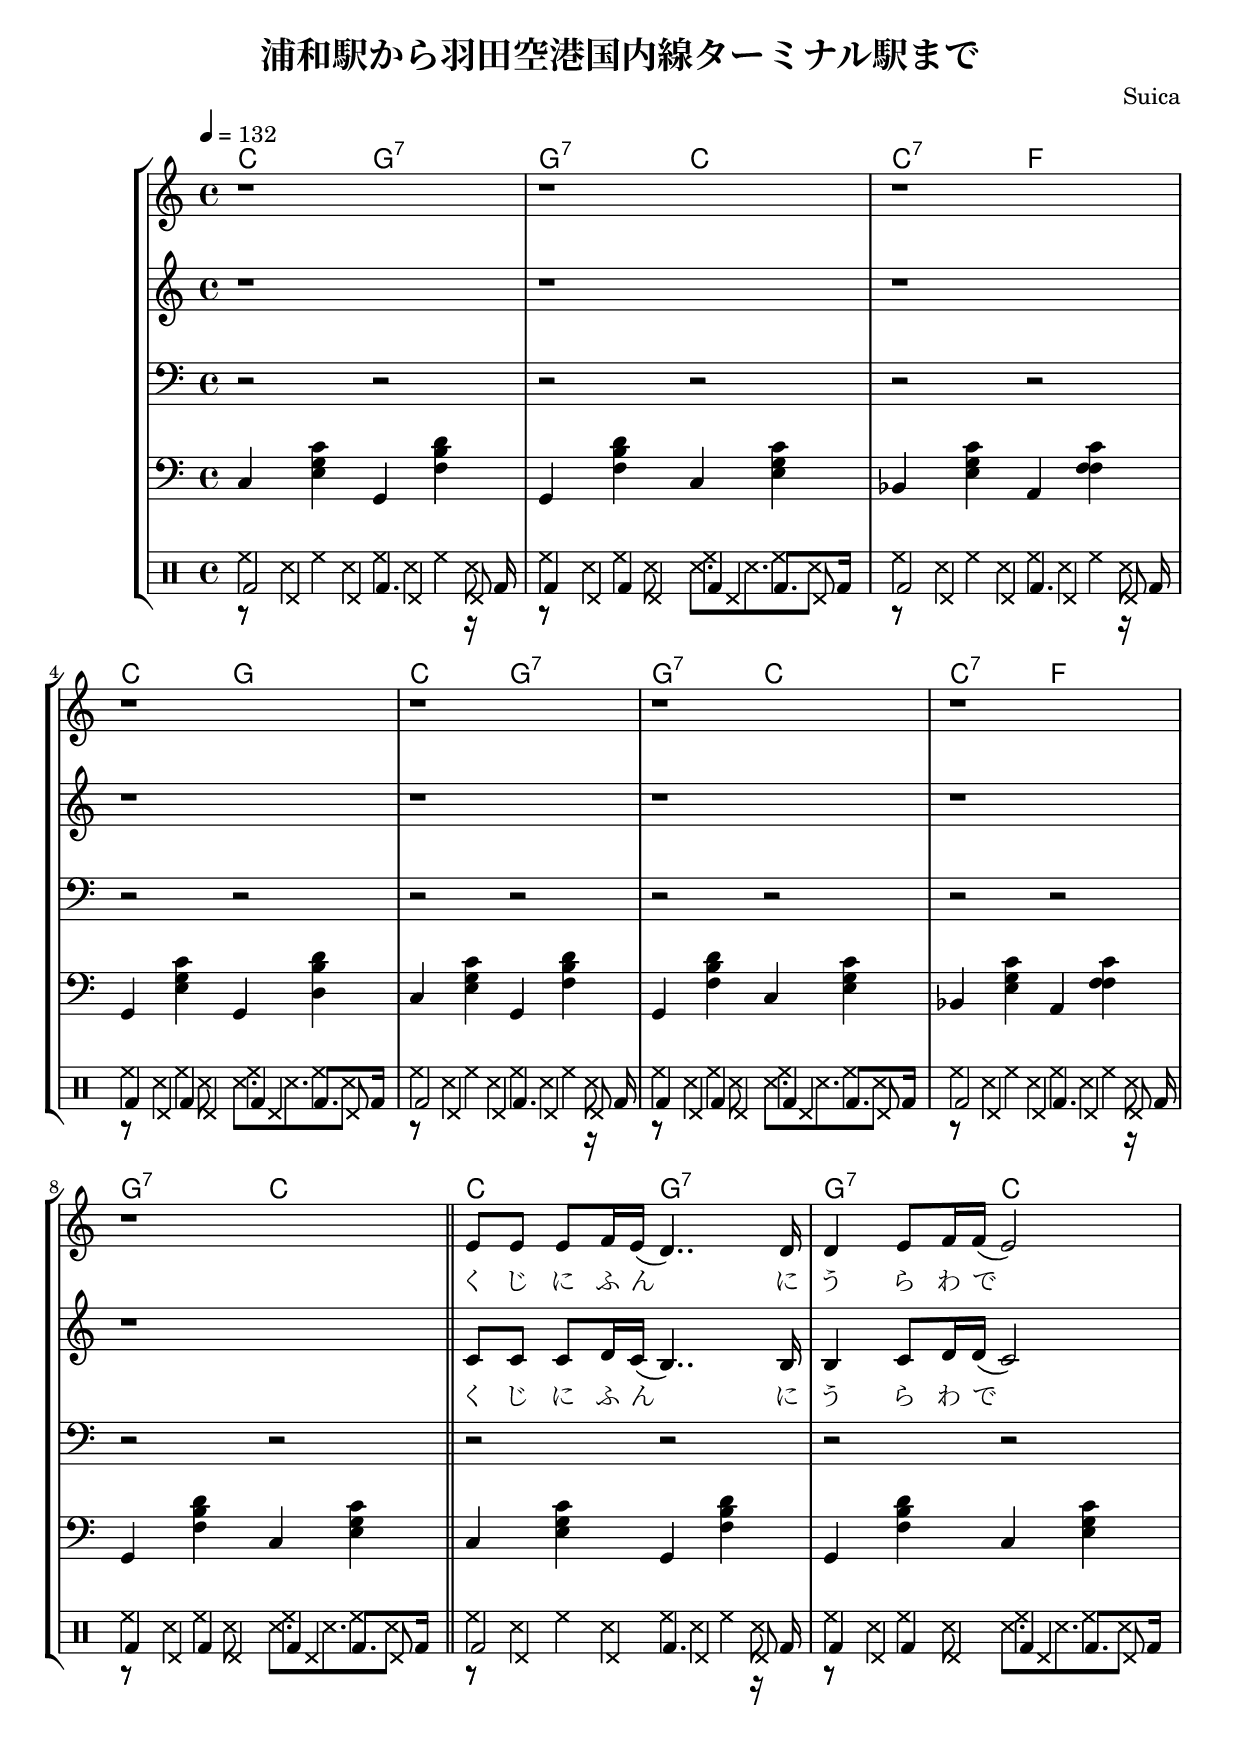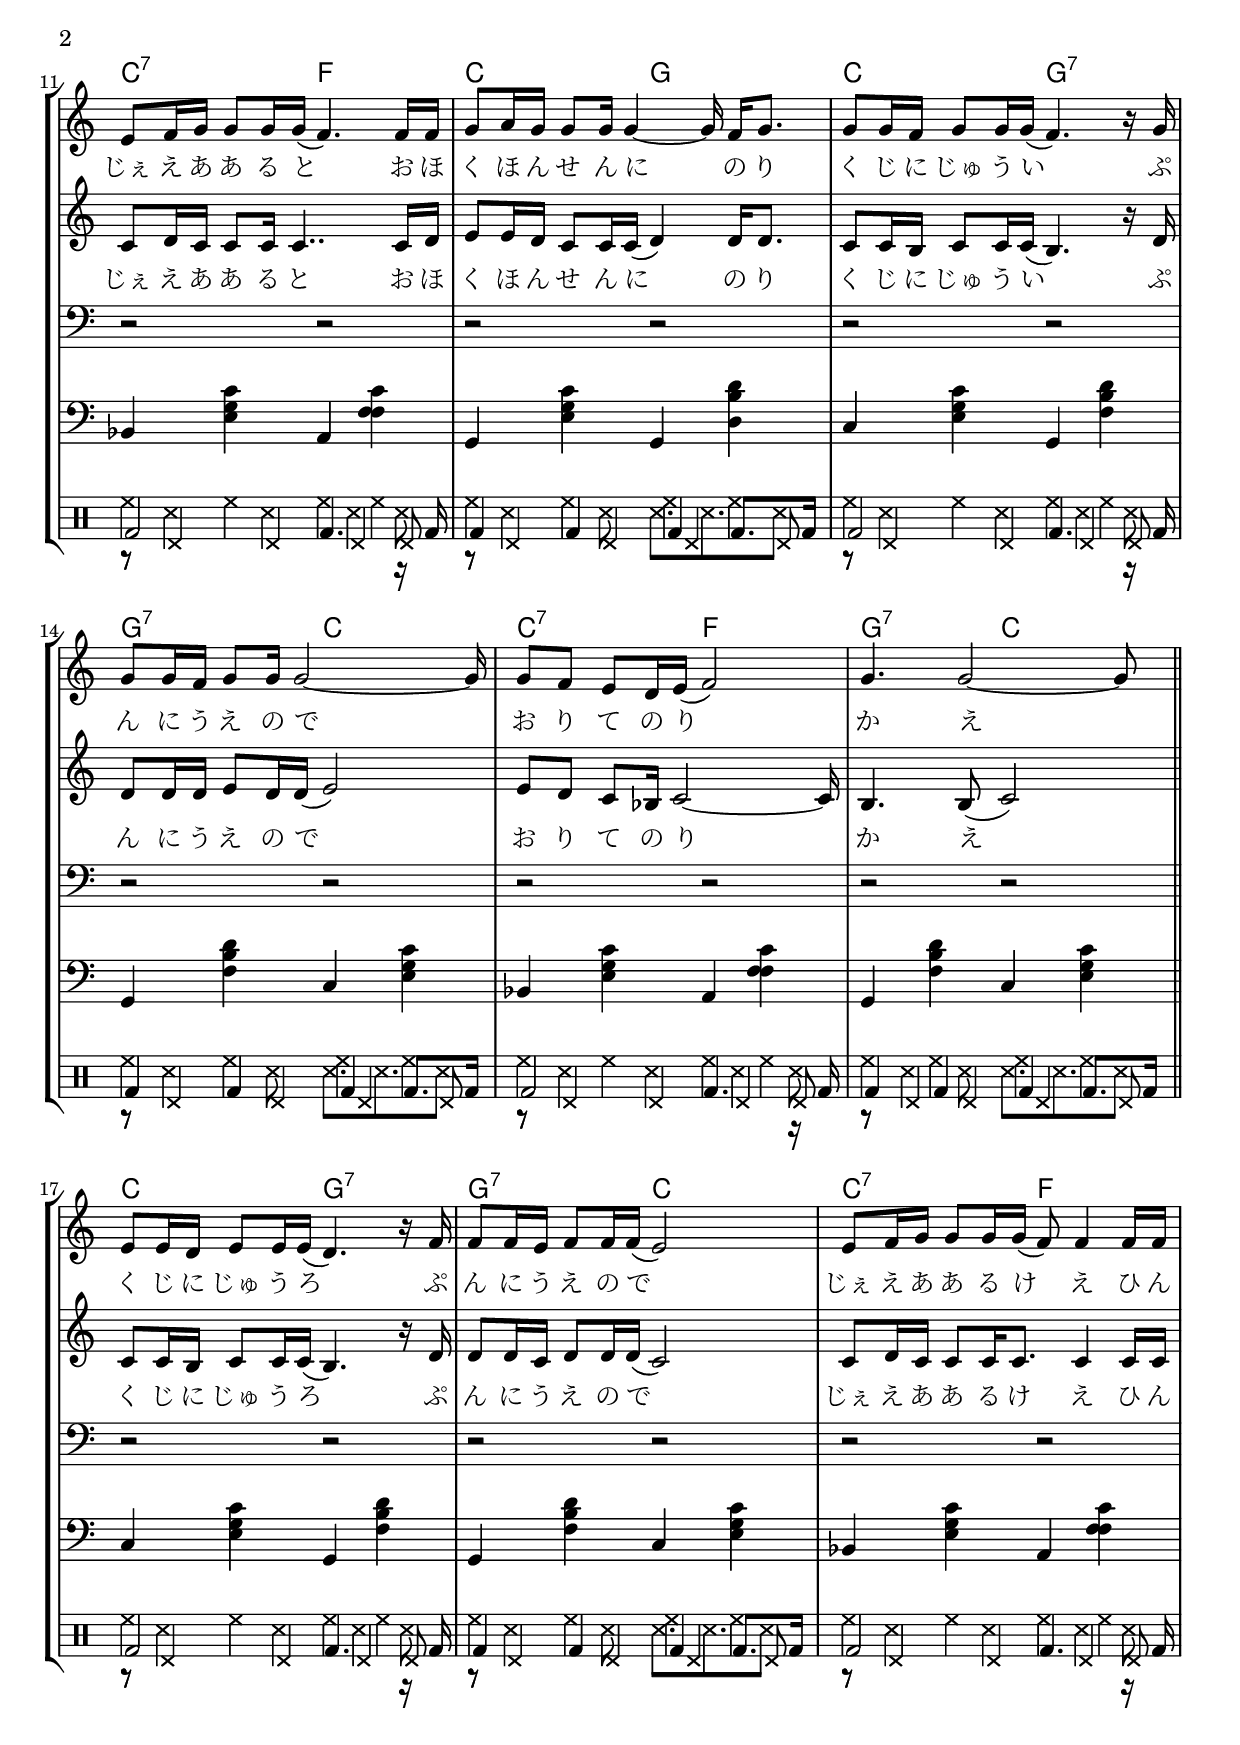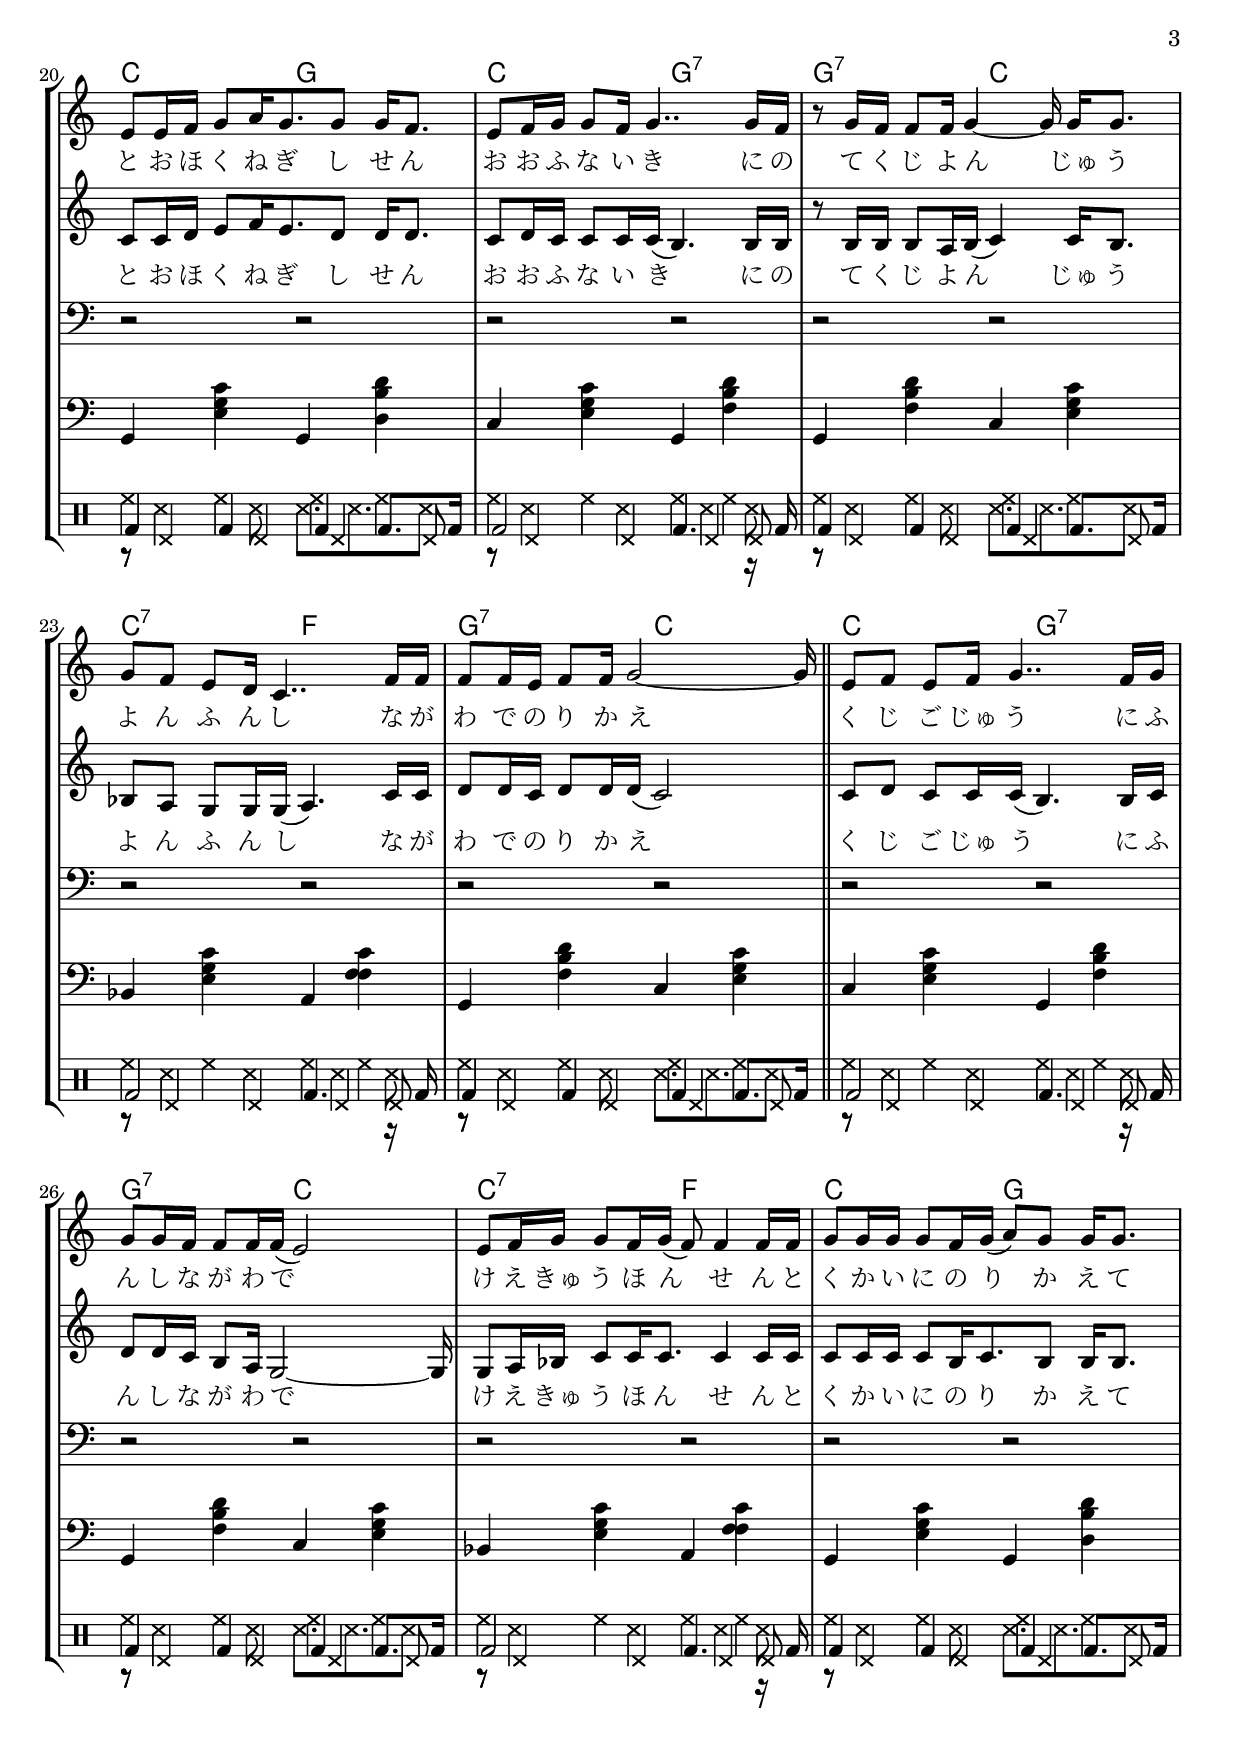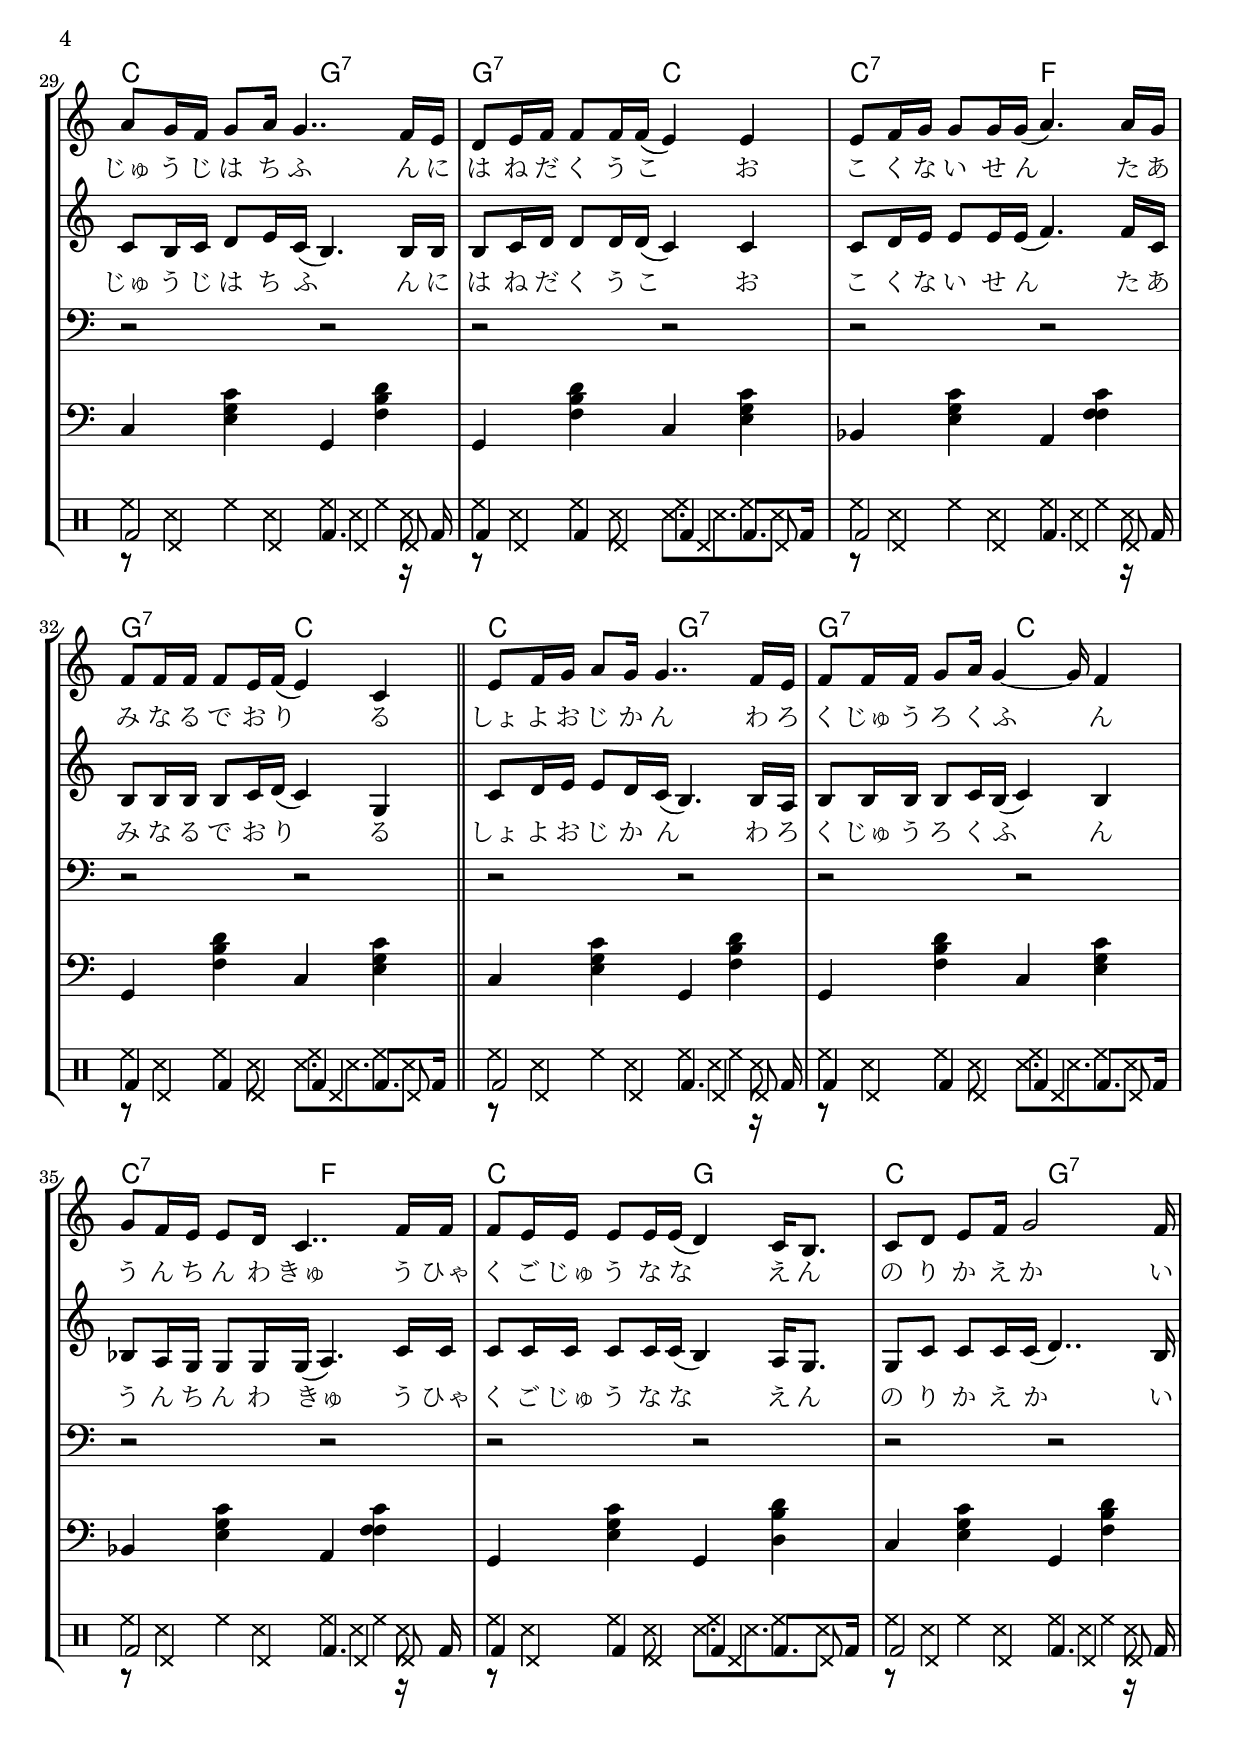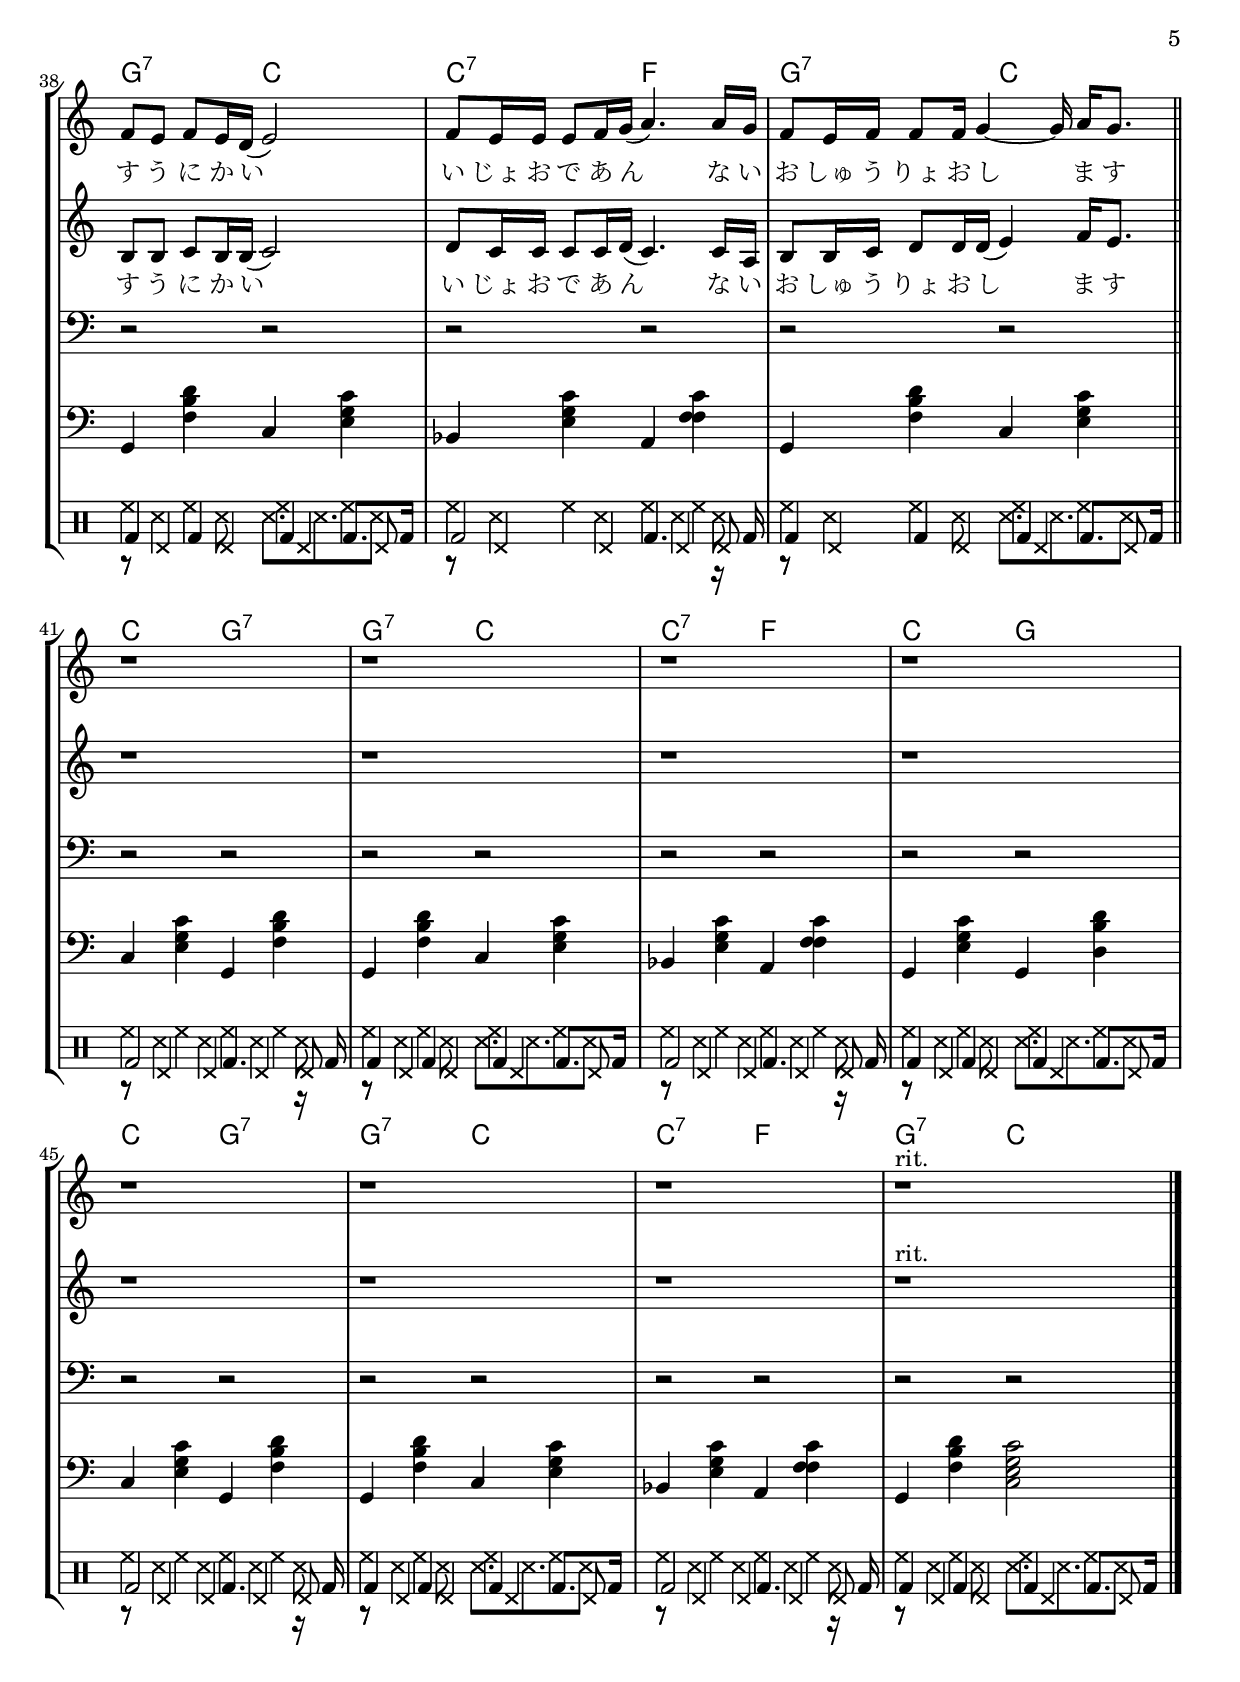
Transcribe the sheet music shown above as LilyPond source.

\version "2.12.1"

\header {
	title = \markup {浦和駅から羽田空港国内線ターミナル駅まで}
	composer = \markup \center-column {Suica}
}

harmony = \chordmode {
	c2 g:7 g:7 c c:7 f c g c g:7 g:7 c c:7 f g:7 c 

	c g:7 g:7 c c:7 f c g c g:7 g:7 c c:7 f g:7 c 

	c g:7 g:7 c c:7 f c g c g:7 g:7 c c:7 f g:7 c 

	c g:7 g:7 c c:7 f c g c g:7 g:7 c c:7 f g:7 c 

	c g:7 g:7 c c:7 f c g c g:7 g:7 c c:7 f g:7 c 

	c g:7 g:7 c c:7 f c g c g:7 g:7 c c:7 f g:7 c 
}

melody = {
	\key c \major
	\tempo 4 = 132
	r1 | r1 | r1 | r1 | r1 | r1 | r1 | r1   
	\set Staff.midiInstrument = #"fss0.42"
	e'8  e'8  e'8  f'16  e'16  (d'4..)  d'16 
	d'4  e'8  f'16  f'16  (e'2) 
	e'8  f'16  g'16  g'8  g'16  g'16  (f'4.)  f'16  f'16 
	g'8  a'16  g'16  g'8  g'16  g'4~g'16  f'16  g'8. 
	g'8  g'16  f'16  g'8  g'16  g'16  (f'4.)  r16  g'16 
	g'8  g'16  f'16  g'8  g'16  g'2~g'16 
	g'8  f'8  e'8  d'16  e'16  (f'2) 
	g'4.  g'2~g'8
	\set Staff.midiInstrument = #"fss0.29"
	e'8  e'16  d'16  e'8  e'16  e'16  (d'4.)  r16  f'16 
	f'8  f'16  e'16  f'8  f'16  f'16  (e'2) 
	e'8  f'16  g'16  g'8  g'16  g'16  (f'8)  f'4  f'16  f'16 
	e'8  e'16  f'16  g'8  a'16  g'8.  g'8  g'16  f'8. 
	e'8  f'16  g'16  g'8  f'16  g'4..  g'16  f'16 
	r8  g'16  f'16  f'8  f'16  g'4~g'16  g'16  g'8. 
	g'8  f'8  e'8  d'16  c'4..  f'16  f'16 
	f'8  f'16  e'16  f'8  f'16  g'2~g'16
	\set Staff.midiInstrument = #"fss0.35"
	e'8  f'8  e'8  f'16  g'4..  f'16  g'16 
	g'8  g'16  f'16  f'8  f'16  f'16  (e'2) 
	e'8  f'16  g'16  g'8  f'16  g'16  (f'8)  f'4  f'16  f'16 
	g'8  g'16  g'16  g'8  f'16  g'16  (a'8)  g'8  g'16  g'8. 
	a'8  g'16  f'16  g'8  a'16  g'4..  f'16  e'16 
	d'8  e'16  f'16  f'8  f'16  f'16  (e'4)  e'4 
	e'8  f'16  g'16  g'8  g'16  g'16  (a'4.)  a'16  g'16 
	f'8  f'16  f'16  f'8  e'16  f'16  (e'4)  c'4
	\set Staff.midiInstrument = #"mmi0.48"
	e'8  f'16  g'16  a'8  g'16  g'4..  f'16  e'16 
	f'8  f'16  f'16  g'8  a'16  g'4~g'16  f'4 
	g'8  f'16  e'16  e'8  d'16  c'4..  f'16  f'16 
	f'8  e'16  e'16  e'8  e'16  e'16  (d'4)  c'16  b8. 
	c'8  d'8  e'8  f'16  g'2  f'16 
	f'8  e'8  f'8  e'16  d'16  (e'2) 
	f'8  e'16  e'16  e'8  f'16  g'16  (a'4.)  a'16  g'16 
	f'8  e'16  f'16  f'8  f'16  g'4~g'16  a'16  g'8.
	r1 | r1 | r1 | r1 | r1 | r1 | r1 | r1^"rit." \bar "|."
}

words = \lyricmode {
	
	く  じ  に  ふ  ん  に  う  ら  わ  で  じぇ  え  あ  あ  る  と  お  ほ  く  ほ  ん  せ  ん  に  の  り  く  じ  に  じゅ  う  い  ぷ  ん  に  う  え  の  で  お  り  て  の  り  か  え  
	く  じ  に  じゅ  う  ろ  ぷ  ん  に  う  え  の  で  じぇ  え  あ  あ  る  け  え  ひ  ん  と  お  ほ  く  ね  ぎ  し  せ  ん  お  お  ふ  な  い  き  に  の  て  く  じ  よ  ん  じゅ  う  よ  ん  ふ  ん  し  な  が  わ  で  の  り  か  え  
	く  じ  ご  じゅ  う  に  ふ  ん  し  な  が  わ  で  け  え  きゅ  う  ほ  ん  せ  ん  と  く  か  い  に  の  り  か  え  て  じゅ  う  じ  は  ち  ふ  ん  に  は  ね  だ  く  う  こ  お  こ  く  な  い  せ  ん  た  あ  み  な  る  で  お  り  る  
	しょ  よ  お  じ  か  ん  わ  ろ  く  じゅ  う  ろ  く  ふ  ん  う  ん  ち  ん  わ  きゅ  う  ひゃ  く  ご  じゅ  う  な  な  え  ん  の  り  か  え  か  い  す  う  に  か  い  い  じょ  お  で  あ  ん  な  い  お  しゅ  う  りょ  お  し  ま  す  
	
}

secondmelody = {
	\key c \major
	\tempo 4 = 132
	r1 | r1 | r1 | r1 | r1 | r1 | r1 | r1   
	\set Staff.midiInstrument = #"mmi0.48"
	c'8  c'8  c'8  d'16  c'16  (b4..)  b16 
	b4  c'8  d'16  d'16  (c'2) 
	c'8  d'16  c'16  c'8  c'16  c'4..  c'16  d'16 
	e'8  e'16  d'16  c'8  c'16  c'16  (d'4)  d'16  d'8. 
	c'8  c'16  b16  c'8  c'16  c'16  (b4.)  r16  d'16 
	d'8  d'16  d'16  e'8  d'16  d'16  (e'2) 
	e'8  d'8  c'8  bes16  c'2~c'16 
	b4.  b8  (c'2)
	\set Staff.midiInstrument = #"mmi0.38"
	c'8  c'16  b16  c'8  c'16  c'16  (b4.)  r16  d'16 
	d'8  d'16  c'16  d'8  d'16  d'16  (c'2) 
	c'8  d'16  c'16  c'8  c'16  c'8.  c'4  c'16  c'16 
	c'8  c'16  d'16  e'8  f'16  e'8.  d'8  d'16  d'8. 
	c'8  d'16  c'16  c'8  c'16  c'16  (b4.)  b16  b16 
	r8  b16  b16  b8  a16  b16  (c'4)  c'16  b8. 
	bes8  a8  g8  g16  g16  (a4.)  c'16  c'16 
	d'8  d'16  c'16  d'8  d'16  d'16  (c'2)
	\set Staff.midiInstrument = #"fss0.32"
	c'8  d'8  c'8  c'16  c'16  (b4.)  b16  c'16 
	d'8  d'16  c'16  b8  a16  g2~g16 
	g8  a16  bes16  c'8  c'16  c'8.  c'4  c'16  c'16 
	c'8  c'16  c'16  c'8  b16  c'8.  b8  b16  b8. 
	c'8  b16  c'16  d'8  e'16  c'16  (b4.)  b16  b16 
	b8  c'16  d'16  d'8  d'16  d'16  (c'4)  c'4 
	c'8  d'16  e'16  e'8  e'16  e'16  (f'4.)  f'16  c'16 
	b8  b16  b16  b8  c'16  d'16  (c'4)  g4
	\set Staff.midiInstrument = #"fss0.35"
	c'8  d'16  e'16  e'8  d'16  c'16  (b4.)  b16  a16 
	b8  b16  b16  b8  c'16  b16  (c'4)  b4 
	bes8  a16  g16  g8  g16  g16  (a4.)  c'16  c'16 
	c'8  c'16  c'16  c'8  c'16  c'16  (b4)  a16  g8. 
	g8  c'8  c'8  c'16  c'16  (d'4..)  b16 
	b8  b8  c'8  b16  b16  (c'2) 
	d'8  c'16  c'16  c'8  c'16  d'16  (c'4.)  c'16  a16 
	b8  b16  c'16  d'8  d'16  d'16  (e'4)  f'16  e'8.
	r1 | r1 | r1 | r1 | r1 | r1 | r1 | r1^"rit." \bar "|."
}

secondwords = \lyricmode {
	
	く  じ  に  ふ  ん  に  う  ら  わ  で  じぇ  え  あ  あ  る  と  お  ほ  く  ほ  ん  せ  ん  に  の  り  く  じ  に  じゅ  う  い  ぷ  ん  に  う  え  の  で  お  り  て  の  り  か  え  
	く  じ  に  じゅ  う  ろ  ぷ  ん  に  う  え  の  で  じぇ  え  あ  あ  る  け  え  ひ  ん  と  お  ほ  く  ね  ぎ  し  せ  ん  お  お  ふ  な  い  き  に  の  て  く  じ  よ  ん  じゅ  う  よ  ん  ふ  ん  し  な  が  わ  で  の  り  か  え  
	く  じ  ご  じゅ  う  に  ふ  ん  し  な  が  わ  で  け  え  きゅ  う  ほ  ん  せ  ん  と  く  か  い  に  の  り  か  え  て  じゅ  う  じ  は  ち  ふ  ん  に  は  ね  だ  く  う  こ  お  こ  く  な  い  せ  ん  た  あ  み  な  る  で  お  り  る  
	しょ  よ  お  じ  か  ん  わ  ろ  く  じゅ  う  ろ  く  ふ  ん  う  ん  ち  ん  わ  きゅ  う  ひゃ  く  ご  じゅ  う  な  な  え  ん  の  り  か  え  か  い  す  う  に  か  い  い  じょ  お  で  あ  ん  な  い  お  しゅ  う  りょ  お  し  ま  す  
	
}

tempochange = {
	\tempo 4 = 132
	r1 | r1 | r1 | r1 | r1 | r1 | r1 | r1 \bar "||"
	\tempo 4 = 132
	r1 | r1 | r1 | r1 | r1 | r1 | r1 | r1 \bar "||"
	\tempo 4 = 132
	r1 | r1 | r1 | r1 | r1 | r1 | r1 | r1 \bar "||"
	\tempo 4 = 132
	r1 | r1 | r1 | r1 | r1 | r1 | r1 | r1 \bar "||"
	\tempo 4 = 132
	r1 | r1 | r1 | r1 | r1 | r1 | r1 | r1 \bar "||"
	\tempo 4 = 132
	r1 | r1 | r1 | r1 | r1 | r1 | r1 | \tempo 4 = 99 r2 \tempo 4 = 88 r2 \bar "|."
}

mainacc = {
	\clef bass
	\set Staff.midiInstrument = #"Violin"
	\key c \major
	\tempo 4 = 132
	r2
	r2
	r2
	r2
	r2
	r2
	r2
	r2
	r2
	r2
	r2
	r2
	r2
	r2
	r2
	r2
	\bar "||"

	\set Staff.midiInstrument = #"Violin"
	r2
	r2
	r2
	r2
	r2
	r2
	r2
	r2
	r2
	r2
	r2
	r2
	r2
	r2
	r2
	r2
	\bar "||"

	\set Staff.midiInstrument = #"Clarinet"
	r2
	r2
	r2
	r2
	r2
	r2
	r2
	r2
	r2
	r2
	r2
	r2
	r2
	r2
	r2
	r2
	\bar "||"

	\set Staff.midiInstrument = #"Clarinet"
	r2
	r2
	r2
	r2
	r2
	r2
	r2
	r2
	r2
	r2
	r2
	r2
	r2
	r2
	r2
	r2
	\bar "||"

	\set Staff.midiInstrument = #"Cello"
	r2
	r2
	r2
	r2
	r2
	r2
	r2
	r2
	r2
	r2
	r2
	r2
	r2
	r2
	r2
	r2
	\bar "||"

	\set Staff.midiInstrument = #"Cello"
	r2
	r2
	r2
	r2
	r2
	r2
	r2
	r2
	r2
	r2
	r2
	r2
	r2
	r2
	r2
	r2
	\bar "|."
}

subacc = {
	\clef bass
	\set Staff.midiInstrument = #"Synth Bass 1"
	\key c \major
	\tempo 4 = 132
	c4 <e g c'>4
	g,4 <f b d'>4
	g,4 <f b d'>4
	c4 <e g c'>4
	bes,4 <e g c'>4
	a,4 <f f c'>4
	g,4 <e g c'>4
	g,4 <d b d'>4
	c4 <e g c'>4
	g,4 <f b d'>4
	g,4 <f b d'>4
	c4 <e g c'>4
	bes,4 <e g c'>4
	a,4 <f f c'>4
	g,4 <f b d'>4
	c4 <e g c'>4
	\bar "||"

	\set Staff.midiInstrument = #"Synth Bass 1"
	c4 <e g c'>4
	g,4 <f b d'>4
	g,4 <f b d'>4
	c4 <e g c'>4
	bes,4 <e g c'>4
	a,4 <f f c'>4
	g,4 <e g c'>4
	g,4 <d b d'>4
	c4 <e g c'>4
	g,4 <f b d'>4
	g,4 <f b d'>4
	c4 <e g c'>4
	bes,4 <e g c'>4
	a,4 <f f c'>4
	g,4 <f b d'>4
	c4 <e g c'>4
	\bar "||"

	\set Staff.midiInstrument = #"Synth Bass 1"
	c4 <e g c'>4
	g,4 <f b d'>4
	g,4 <f b d'>4
	c4 <e g c'>4
	bes,4 <e g c'>4
	a,4 <f f c'>4
	g,4 <e g c'>4
	g,4 <d b d'>4
	c4 <e g c'>4
	g,4 <f b d'>4
	g,4 <f b d'>4
	c4 <e g c'>4
	bes,4 <e g c'>4
	a,4 <f f c'>4
	g,4 <f b d'>4
	c4 <e g c'>4
	\bar "||"

	\set Staff.midiInstrument = #"Synth Bass 1"
	c4 <e g c'>4
	g,4 <f b d'>4
	g,4 <f b d'>4
	c4 <e g c'>4
	bes,4 <e g c'>4
	a,4 <f f c'>4
	g,4 <e g c'>4
	g,4 <d b d'>4
	c4 <e g c'>4
	g,4 <f b d'>4
	g,4 <f b d'>4
	c4 <e g c'>4
	bes,4 <e g c'>4
	a,4 <f f c'>4
	g,4 <f b d'>4
	c4 <e g c'>4
	\bar "||"

	\set Staff.midiInstrument = #"Synth Bass 1"
	c4 <e g c'>4
	g,4 <f b d'>4
	g,4 <f b d'>4
	c4 <e g c'>4
	bes,4 <e g c'>4
	a,4 <f f c'>4
	g,4 <e g c'>4
	g,4 <d b d'>4
	c4 <e g c'>4
	g,4 <f b d'>4
	g,4 <f b d'>4
	c4 <e g c'>4
	bes,4 <e g c'>4
	a,4 <f f c'>4
	g,4 <f b d'>4
	c4 <e g c'>4
	\bar "||"

	\set Staff.midiInstrument = #"Synth Bass 1"
	c4 <e g c'>4
	g,4 <f b d'>4
	g,4 <f b d'>4
	c4 <e g c'>4
	bes,4 <e g c'>4
	a,4 <f f c'>4
	g,4 <e g c'>4
	g,4 <d b d'>4
	c4 <e g c'>4
	g,4 <f b d'>4
	g,4 <f b d'>4
	c4 <e g c'>4
	bes,4 <e g c'>4
	a,4 <f f c'>4
	g,4 <f b d'>4
	<c e g c'>2
	\bar "|."
}

percA = {
	\drummode {
	hh4 hh4 hh4 hh4  |hh4 hh4 hh4 hh4  |hh4 hh4 hh4 hh4  |hh4 hh4 hh4 hh4  |hh4 hh4 hh4 hh4  |hh4 hh4 hh4 hh4  |hh4 hh4 hh4 hh4  |hh4 hh4 hh4 hh4  \bar "||"
	hh4 hh4 hh4 hh4  |hh4 hh4 hh4 hh4  |hh4 hh4 hh4 hh4  |hh4 hh4 hh4 hh4  |hh4 hh4 hh4 hh4  |hh4 hh4 hh4 hh4  |hh4 hh4 hh4 hh4  |hh4 hh4 hh4 hh4  \bar "||"
	hh4 hh4 hh4 hh4  |hh4 hh4 hh4 hh4  |hh4 hh4 hh4 hh4  |hh4 hh4 hh4 hh4  |hh4 hh4 hh4 hh4  |hh4 hh4 hh4 hh4  |hh4 hh4 hh4 hh4  |hh4 hh4 hh4 hh4  \bar "||"
	hh4 hh4 hh4 hh4  |hh4 hh4 hh4 hh4  |hh4 hh4 hh4 hh4  |hh4 hh4 hh4 hh4  |hh4 hh4 hh4 hh4  |hh4 hh4 hh4 hh4  |hh4 hh4 hh4 hh4  |hh4 hh4 hh4 hh4  \bar "||"
	hh4 hh4 hh4 hh4  |hh4 hh4 hh4 hh4  |hh4 hh4 hh4 hh4  |hh4 hh4 hh4 hh4  |hh4 hh4 hh4 hh4  |hh4 hh4 hh4 hh4  |hh4 hh4 hh4 hh4  |hh4 hh4 hh4 hh4  \bar "||"
	hh4 hh4 hh4 hh4  |hh4 hh4 hh4 hh4  |hh4 hh4 hh4 hh4  |hh4 hh4 hh4 hh4  |hh4 hh4 hh4 hh4  |hh4 hh4 hh4 hh4  |hh4 hh4 hh4 hh4  |hh4 hh4 hh4 hh4  \bar "|."
	}
}

percB = {
	\drummode {
	r8 ss4 ss4 ss4 ss8  |r8 ss4 ss8 ss8. ss8. ss8  |r8 ss4 ss4 ss4 ss8  |r8 ss4 ss8 ss8. ss8. ss8  |r8 ss4 ss4 ss4 ss8  |r8 ss4 ss8 ss8. ss8. ss8  |r8 ss4 ss4 ss4 ss8  |r8 ss4 ss8 ss8. ss8. ss8  \bar "||"
	r8 ss4 ss4 ss4 ss8  |r8 ss4 ss8 ss8. ss8. ss8  |r8 ss4 ss4 ss4 ss8  |r8 ss4 ss8 ss8. ss8. ss8  |r8 ss4 ss4 ss4 ss8  |r8 ss4 ss8 ss8. ss8. ss8  |r8 ss4 ss4 ss4 ss8  |r8 ss4 ss8 ss8. ss8. ss8  \bar "||"
	r8 ss4 ss4 ss4 ss8  |r8 ss4 ss8 ss8. ss8. ss8  |r8 ss4 ss4 ss4 ss8  |r8 ss4 ss8 ss8. ss8. ss8  |r8 ss4 ss4 ss4 ss8  |r8 ss4 ss8 ss8. ss8. ss8  |r8 ss4 ss4 ss4 ss8  |r8 ss4 ss8 ss8. ss8. ss8  \bar "||"
	r8 ss4 ss4 ss4 ss8  |r8 ss4 ss8 ss8. ss8. ss8  |r8 ss4 ss4 ss4 ss8  |r8 ss4 ss8 ss8. ss8. ss8  |r8 ss4 ss4 ss4 ss8  |r8 ss4 ss8 ss8. ss8. ss8  |r8 ss4 ss4 ss4 ss8  |r8 ss4 ss8 ss8. ss8. ss8  \bar "||"
	r8 ss4 ss4 ss4 ss8  |r8 ss4 ss8 ss8. ss8. ss8  |r8 ss4 ss4 ss4 ss8  |r8 ss4 ss8 ss8. ss8. ss8  |r8 ss4 ss4 ss4 ss8  |r8 ss4 ss8 ss8. ss8. ss8  |r8 ss4 ss4 ss4 ss8  |r8 ss4 ss8 ss8. ss8. ss8  \bar "||"
	r8 ss4 ss4 ss4 ss8  |r8 ss4 ss8 ss8. ss8. ss8  |r8 ss4 ss4 ss4 ss8  |r8 ss4 ss8 ss8. ss8. ss8  |r8 ss4 ss4 ss4 ss8  |r8 ss4 ss8 ss8. ss8. ss8  |r8 ss4 ss4 ss4 ss8  |r8 ss4 ss8 ss8. ss8. ss8  \bar "|."
	}
}

percC = {
	\drummode {
	r8 hhp4 hhp4 hhp4 hhp8  |r8 hhp4 hhp4 hhp4 hhp8  |r8 hhp4 hhp4 hhp4 hhp8  |r8 hhp4 hhp4 hhp4 hhp8  |r8 hhp4 hhp4 hhp4 hhp8  |r8 hhp4 hhp4 hhp4 hhp8  |r8 hhp4 hhp4 hhp4 hhp8  |r8 hhp4 hhp4 hhp4 hhp8  \bar "||"
	r8 hhp4 hhp4 hhp4 hhp8  |r8 hhp4 hhp4 hhp4 hhp8  |r8 hhp4 hhp4 hhp4 hhp8  |r8 hhp4 hhp4 hhp4 hhp8  |r8 hhp4 hhp4 hhp4 hhp8  |r8 hhp4 hhp4 hhp4 hhp8  |r8 hhp4 hhp4 hhp4 hhp8  |r8 hhp4 hhp4 hhp4 hhp8  \bar "||"
	r8 hhp4 hhp4 hhp4 hhp8  |r8 hhp4 hhp4 hhp4 hhp8  |r8 hhp4 hhp4 hhp4 hhp8  |r8 hhp4 hhp4 hhp4 hhp8  |r8 hhp4 hhp4 hhp4 hhp8  |r8 hhp4 hhp4 hhp4 hhp8  |r8 hhp4 hhp4 hhp4 hhp8  |r8 hhp4 hhp4 hhp4 hhp8  \bar "||"
	r8 hhp4 hhp4 hhp4 hhp8  |r8 hhp4 hhp4 hhp4 hhp8  |r8 hhp4 hhp4 hhp4 hhp8  |r8 hhp4 hhp4 hhp4 hhp8  |r8 hhp4 hhp4 hhp4 hhp8  |r8 hhp4 hhp4 hhp4 hhp8  |r8 hhp4 hhp4 hhp4 hhp8  |r8 hhp4 hhp4 hhp4 hhp8  \bar "||"
	r8 hhp4 hhp4 hhp4 hhp8  |r8 hhp4 hhp4 hhp4 hhp8  |r8 hhp4 hhp4 hhp4 hhp8  |r8 hhp4 hhp4 hhp4 hhp8  |r8 hhp4 hhp4 hhp4 hhp8  |r8 hhp4 hhp4 hhp4 hhp8  |r8 hhp4 hhp4 hhp4 hhp8  |r8 hhp4 hhp4 hhp4 hhp8  \bar "||"
	r8 hhp4 hhp4 hhp4 hhp8  |r8 hhp4 hhp4 hhp4 hhp8  |r8 hhp4 hhp4 hhp4 hhp8  |r8 hhp4 hhp4 hhp4 hhp8  |r8 hhp4 hhp4 hhp4 hhp8  |r8 hhp4 hhp4 hhp4 hhp8  |r8 hhp4 hhp4 hhp4 hhp8  |r8 hhp4 hhp4 hhp4 hhp8  \bar "|."
	}
}

percD = {
	\drummode {
	bd2 bd4. r16 bd16  |bd4 bd4 bd4 bd8. bd16  |bd2 bd4. r16 bd16  |bd4 bd4 bd4 bd8. bd16  |bd2 bd4. r16 bd16  |bd4 bd4 bd4 bd8. bd16  |bd2 bd4. r16 bd16  |bd4 bd4 bd4 bd8. bd16  \bar "||"
	bd2 bd4. r16 bd16  |bd4 bd4 bd4 bd8. bd16  |bd2 bd4. r16 bd16  |bd4 bd4 bd4 bd8. bd16  |bd2 bd4. r16 bd16  |bd4 bd4 bd4 bd8. bd16  |bd2 bd4. r16 bd16  |bd4 bd4 bd4 bd8. bd16  \bar "||"
	bd2 bd4. r16 bd16  |bd4 bd4 bd4 bd8. bd16  |bd2 bd4. r16 bd16  |bd4 bd4 bd4 bd8. bd16  |bd2 bd4. r16 bd16  |bd4 bd4 bd4 bd8. bd16  |bd2 bd4. r16 bd16  |bd4 bd4 bd4 bd8. bd16  \bar "||"
	bd2 bd4. r16 bd16  |bd4 bd4 bd4 bd8. bd16  |bd2 bd4. r16 bd16  |bd4 bd4 bd4 bd8. bd16  |bd2 bd4. r16 bd16  |bd4 bd4 bd4 bd8. bd16  |bd2 bd4. r16 bd16  |bd4 bd4 bd4 bd8. bd16  \bar "||"
	bd2 bd4. r16 bd16  |bd4 bd4 bd4 bd8. bd16  |bd2 bd4. r16 bd16  |bd4 bd4 bd4 bd8. bd16  |bd2 bd4. r16 bd16  |bd4 bd4 bd4 bd8. bd16  |bd2 bd4. r16 bd16  |bd4 bd4 bd4 bd8. bd16  \bar "||"
	bd2 bd4. r16 bd16  |bd4 bd4 bd4 bd8. bd16  |bd2 bd4. r16 bd16  |bd4 bd4 bd4 bd8. bd16  |bd2 bd4. r16 bd16  |bd4 bd4 bd4 bd8. bd16  |bd2 bd4. r16 bd16  |bd4 bd4 bd4 bd8. bd16  \bar "|."
	}
}

\score {
	<<
		\new StaffGroup <<
			\new ChordNames {\harmony}
			\new Voice = "melody" {\melody}
			\new Lyrics \lyricsto "melody" \words
			\new Voice = "secondmelody" {\secondmelody}
			\new Lyrics \lyricsto "secondmelody" \secondwords
			\new Staff = "mainacc" {\mainacc}
			\new Staff = "subacc" {\subacc}
			\new DrumStaff <<
				\new DrumVoice {\percA}
				\new DrumVoice {\percB}
				\new DrumVoice {\percC}
				\new DrumVoice {\percD}
			>>
		>>
	>>
	\layout { }
}
